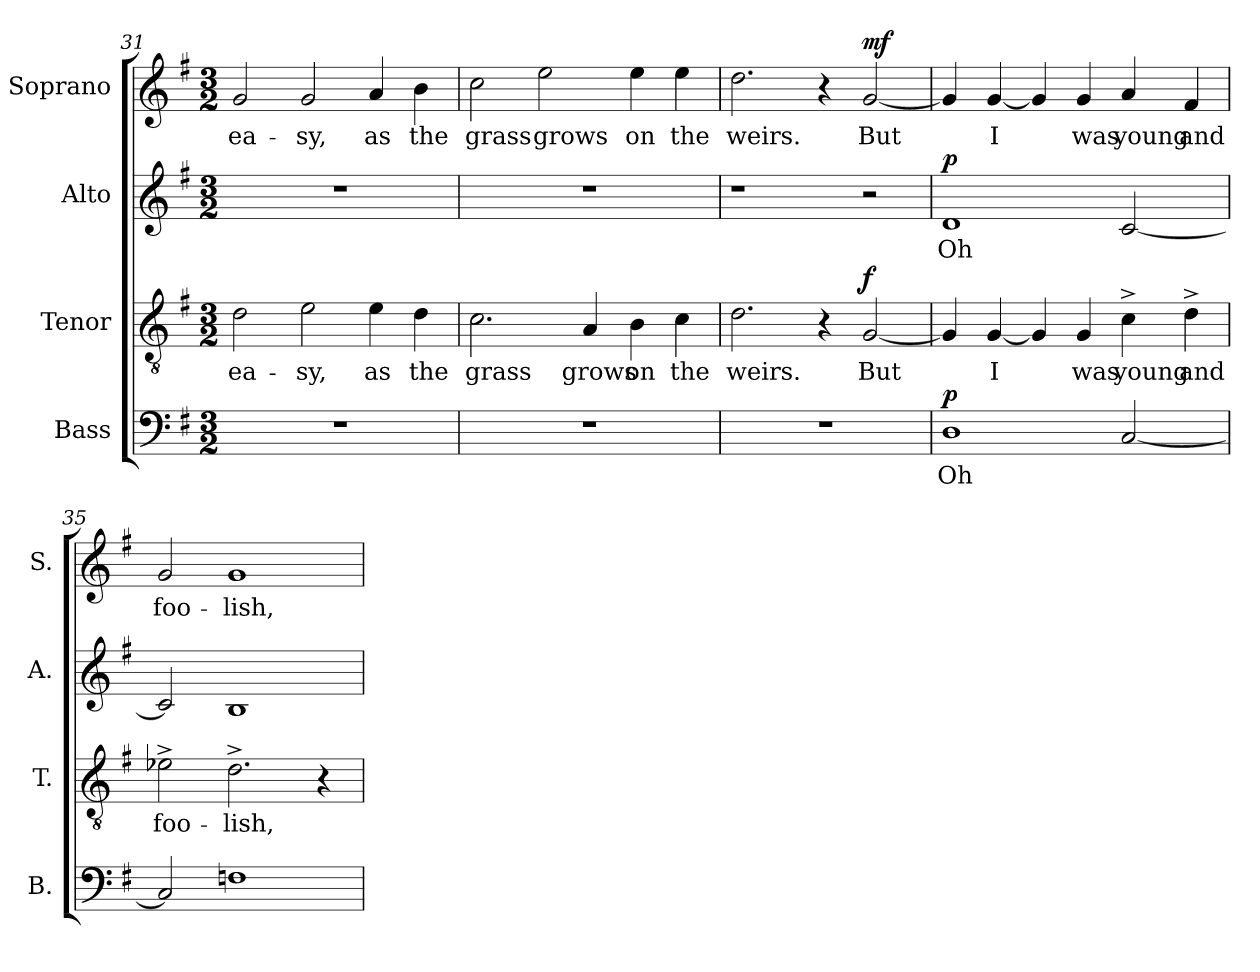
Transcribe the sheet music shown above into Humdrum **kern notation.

**kern	**text	**dynam	**kern	**text	**dynam	**kern	**text	**dynam	**kern	**text	**dynam
*part4	*part4	*part4	*part3	*part3	*part3	*part2	*part2	*part2	*part1	*part1	*part1
*staff4	*staff4	*staff4	*staff3	*staff3	*staff3	*staff2	*staff2	*staff2	*staff1	*staff1	*staff1
*I"Bass	*	*	*I"Tenor	*	*	*I"Alto	*	*	*I"Soprano	*	*
*I'B.	*	*	*I'T.	*	*	*I'A.	*	*	*I'S.	*	*
*clefF4	*	*	*clefGv2	*	*	*clefG2	*	*	*clefG2	*	*
*	*	*	*ITrd7c12	*	*	*	*	*	*	*	*
*k[f#]	*	*	*k[f#]	*	*	*k[f#]	*	*	*k[f#]	*	*
*G:	*	*	*G:	*	*	*G:	*	*	*G:	*	*
*M3/2	*	*	*M3/2	*	*	*M3/2	*	*	*M3/2	*	*
=31	=31	=31	=31	=31	=31	=31	=31	=31	=31	=31	=31
!LO:N:vis=1	!	!	!	!	!	!	!	!	!	!	!
!	!	!	!	!LO:LY:b:color=#000000	!	!LO:N:vis=1	!	!	!	!	!
!	!	!	!	!	!	!	!	!	!	!LO:LY:b:color=#000000	!
1.r	.	.	2Di\	ea-	.	1.r	.	.	2gi/	ea-	.
!	!	!	!	!LO:LY:b:color=#000000	!	!	!	!	!	!	!
!	!	!	!	!	!	!	!	!	!	!LO:LY:b:color=#000000	!
.	.	.	2Ei\	-sy,	.	.	.	.	2gi/	-sy,	.
!	!	!	!	!LO:LY:b:color=#000000	!	!	!	!	!	!	!
!	!	!	!	!	!	!	!	!	!	!LO:LY:b:color=#000000	!
.	.	.	4Ei\	as	.	.	.	.	4ai/	as	.
!	!	!	!	!LO:LY:b:color=#000000	!	!	!	!	!	!	!
!	!	!	!	!	!	!	!	!	!	!LO:LY:b:color=#000000	!
.	.	.	4Di\	the	.	.	.	.	4bi\	the	.
!!LO:LB:g=z
=32	=32	=32	=32	=32	=32	=32	=32	=32	=32	=32	=32
!LO:N:vis=1	!	!	!	!	!	!	!	!	!	!	!
!	!	!	!	!LO:LY:b:color=#000000	!	!LO:N:vis=1	!	!	!	!	!
!	!	!	!	!	!	!	!	!	!	!LO:LY:b:color=#000000	!
1.r	.	.	2.Ci\	grass	.	1.r	.	.	2cci\	grass	.
!	!	!	!	!	!	!	!	!	!	!LO:LY:b:color=#000000	!
.	.	.	.	.	.	.	.	.	2eei\	grows	.
!	!	!	!	!LO:LY:b:color=#000000	!	!	!	!	!	!	!
.	.	.	4AAi/	grows	.	.	.	.	.	.	.
!	!	!	!	!LO:LY:b:color=#000000	!	!	!	!	!	!	!
!	!	!	!	!	!	!	!	!	!	!LO:LY:b:color=#000000	!
.	.	.	4BBi\	on	.	.	.	.	4eei\	on	.
!	!	!	!	!LO:LY:b:color=#000000	!	!	!	!	!	!	!
!	!	!	!	!	!	!	!	!	!	!LO:LY:b:color=#000000	!
.	.	.	4Ci\	the	.	.	.	.	4eei\	the	.
=33	=33	=33	=33	=33	=33	=33	=33	=33	=33	=33	=33
!LO:N:vis=1	!	!	!	!	!	!	!	!	!	!	!
!	!	!	!	!LO:LY:b:color=#000000	!	!	!	!	!	!	!
!	!	!	!	!	!	!	!	!	!	!LO:LY:b:color=#000000	!
1.r	.	.	2.Di\	weirs.	.	1r	.	.	2.ddi\	weirs.	.
.	.	.	4r	.	.	.	.	.	4r	.	.
!	!	!	!	!LO:LY:b:color=#000000	!	!	!	!	!	!	!
!	!	!	!	!	!	!	!	!	!	!LO:LY:b:color=#000000	!
.	.	.	[<2GGi/	But	f	2r	.	.	[<2gi/	But	mf
=34	=34	=34	=34	=34	=34	=34	=34	=34	=34	=34	=34
!	!LO:LY:b:color=#000000	!	!	!	!	!	!	!	!	!	!
!	!	!	!	!	!	!	!LO:LY:b:color=#000000	!	!	!	!
1Di	Oh	p	4GGi/]	.	.	1di	Oh	p	4gi/]	.	.
!	!	!	!	!LO:LY:b:color=#000000	!	!	!	!	!	!	!
!	!	!	!	!	!	!	!	!	!	!LO:LY:b:color=#000000	!
.	.	.	[<4GGi/	I	.	.	.	.	[<4gi/	I	.
.	.	.	4GGi/]	.	.	.	.	.	4gi/]	.	.
!	!	!	!	!LO:LY:b:color=#000000	!	!	!	!	!	!	!
!	!	!	!	!	!	!	!	!	!	!LO:LY:b:color=#000000	!
.	.	.	4GGi/	was	.	.	.	.	4gi/	was	.
!	!	!	!	!LO:LY:b:color=#000000	!	!	!	!	!	!	!
!	!	!	!	!	!	!	!	!	!	!LO:LY:b:color=#000000	!
[<2Ci/	.	.	4C^i\	young	.	[<2ci/	.	.	4ai/	young	.
!	!	!	!	!LO:LY:b:color=#000000	!	!	!	!	!	!	!
!	!	!	!	!	!	!	!	!	!	!LO:LY:b:color=#000000	!
.	.	.	4D^i\	and	.	.	.	.	4f#i/	and	.
=35	=35	=35	=35	=35	=35	=35	=35	=35	=35	=35	=35
!	!	!	!	!LO:LY:b:color=#000000	!	!	!	!	!	!	!
!	!	!	!	!	!	!	!	!	!	!LO:LY:b:color=#000000	!
2Ci/]	.	.	2E-X^i\	foo-	.	2ci/]	.	.	2gi/	foo-	.
!	!	!	!	!LO:LY:b:color=#000000	!	!	!	!	!	!	!
!	!	!	!	!	!	!	!	!	!	!LO:LY:b:color=#000000	!
1Fni	.	.	2.D^i\	-lish,	.	1Bi	.	.	1gi	-lish,	.
.	.	.	4r	.	.	.	.	.	.	.	.
=	=	=	=	=	=	=	=	=	=	=	=
*-	*-	*-	*-	*-	*-	*-	*-	*-	*-	*-	*-
